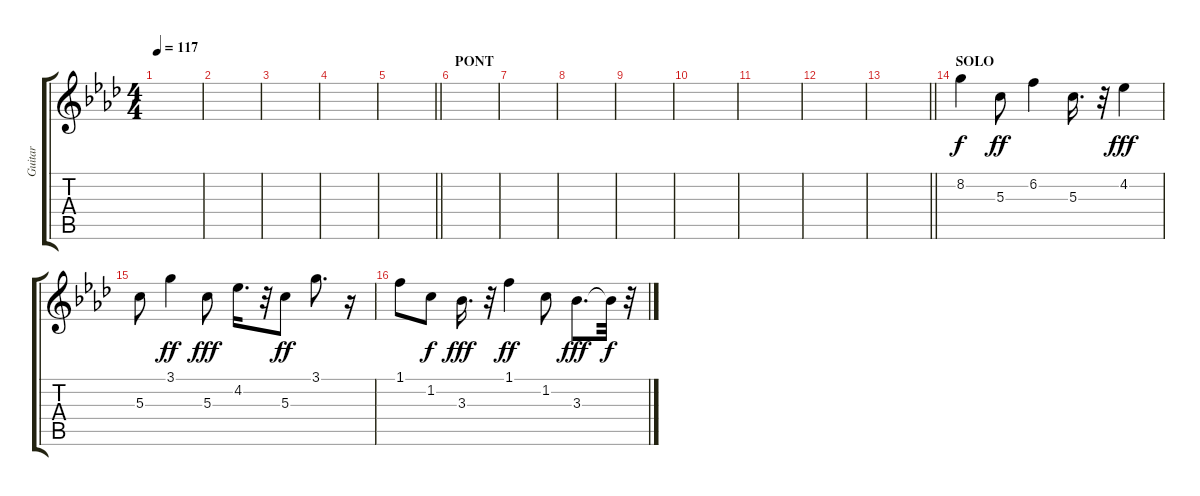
\track ("Guitar" "Guitar") {instrument overdrivenguitar}
\staff {score tabs}
\tuning (E4 B3 G3 D3 A2 E2) {hide}
\ts (4 4)
\tempo 117
\clef g2
\ks ab
|
|
|
|
\barLineRight lightlight
|
\section ("" "PONT")
|
|
|
|
|
|
|
\barLineRight lightlight
|
\section ("" "SOLO")
8.2.4 5.3.8{dy ff} 6.2.4 5.3.16{d} r.32 4.2.4{dy fff} |
5.3.8 3.1.4{dy ff} 5.3.8{dy fff} 4.2.16{d} r.32 5.3.8{dy ff} 3.1.8{d} r.16 |
1.1.8 1.2.8{dy f} 3.3.16{d dy fff} r.32 1.1.4{dy ff} 1.2.8 3.3.8{d dy fff} 3.3{t}.32{dy f} r.32
